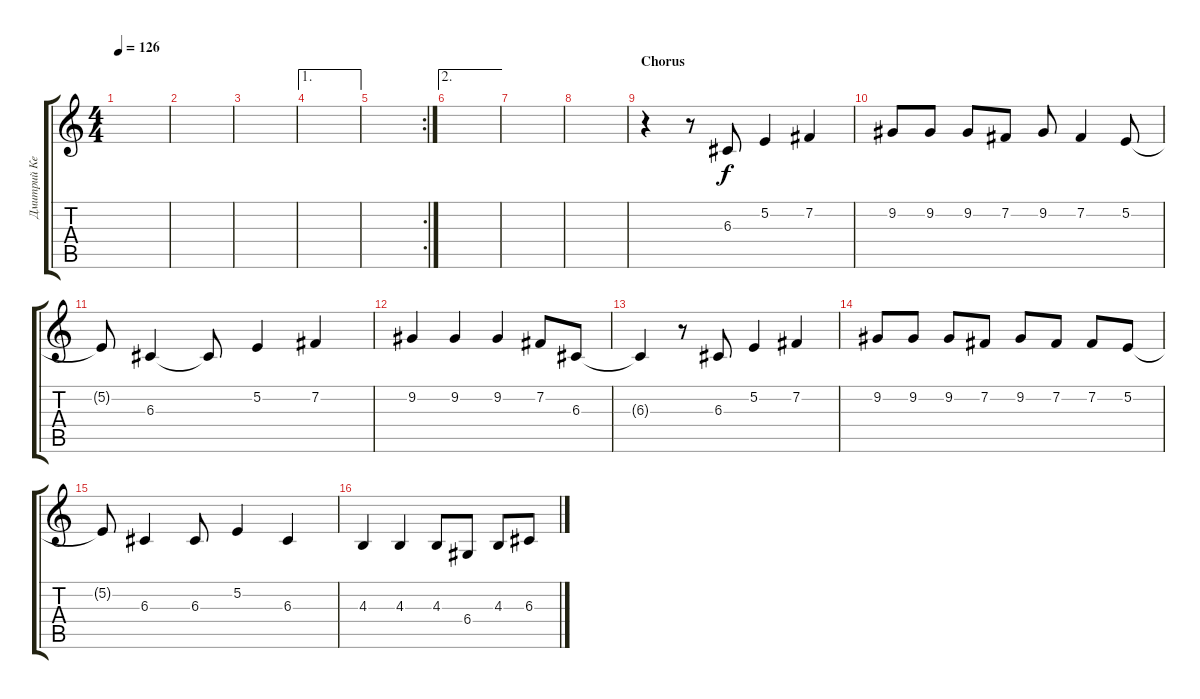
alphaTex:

\track ("Дмитрий Кежватов (Бэк-вокал)" "Дмитрий Ке") {instrument tremolostrings}
\staff {score tabs}
\tuning (E4 B3 G3 D3 A2 E2) {hide}
\ts (4 4)
\tempo 126
\clef g2
\ks c
|
|
|
\ae 1
|
\rc 2
|
\ae 2
|
|
|
\section ("" "Chorus")
r.4 r.8 6.3.8 5.2.4 7.2.4 |
9.2.8 9.2.8 9.2.8 7.2.8 9.2.8 7.2.4 5.2.8 |
5.2{t}.8 6.3.4 6.3{t}.8 5.2.4 7.2.4 |
9.2.4 9.2.4 9.2.4 7.2.8 6.3.8 |
6.3{t}.4 r.8 6.3.8 5.2.4 7.2.4 |
9.2.8 9.2.8 9.2.8 7.2.8 9.2.8 7.2.8 7.2.8 5.2.8 |
5.2{t}.8 6.3.4 6.3.8 5.2.4 6.3.4 |
4.3.4 4.3.4 4.3.8 6.4.8 4.3.8 6.3.8
